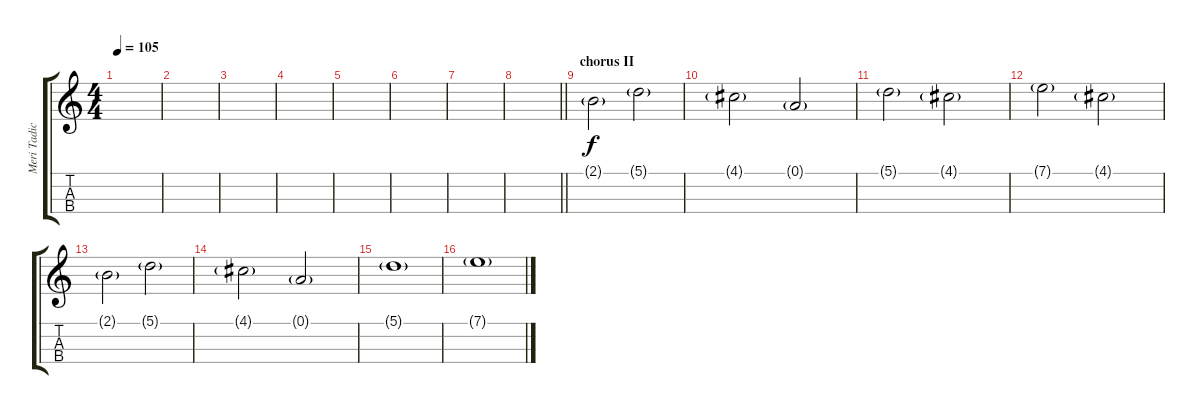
\track ("Meri Tadic" "Meri Tadic") {instrument cello}
\staff {score tabs}
\tuning (A4 D4 G3 C3) {hide}
\ts (4 4)
\tempo 105
\clef g2
\ks c
|
|
|
|
|
|
|
\barLineRight lightlight
|
\section ("" "chorus II")
2.1{g}.2 5.1{g}.2 |
4.1{g}.2 0.1{g}.2 |
5.1{g}.2 4.1{g}.2 |
7.1{g}.2 4.1{g}.2 |
2.1{g}.2 5.1{g}.2 |
4.1{g}.2 0.1{g}.2 |
5.1{g}.1 |
7.1{g}.1
